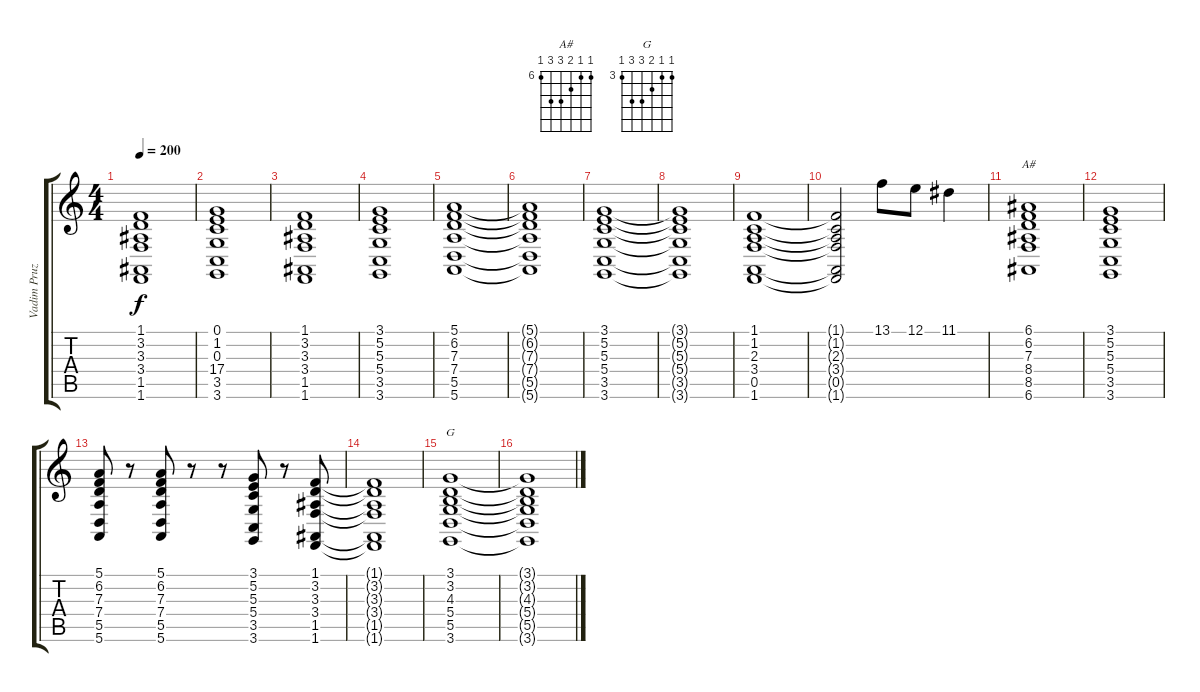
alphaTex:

\track ("Vadim Pruzhanov | Keyboard 2" "Vadim Pruz") {instrument stringensemble1}
\staff {score tabs}
\tuning (E4 B3 G3 D3 A2 E2) {hide}
\chord ("A#" 6 6 7 8 8 6) {firstfret 6}
\chord ("G" 3 3 4 5 5 3) {firstfret 3}
\ts (4 4)
\tempo 200
\clef g2
\ks c
(1.1 3.2 3.3 3.4 1.5 1.6).1{dy f} |
(0.1 1.2 0.3 17.4 3.5 3.6).1 |
(1.1 3.2 3.3 3.4 1.5 1.6).1 |
(3.1 5.2 5.3 5.4 3.5 3.6).1 |
(5.1 6.2 7.3 7.4 5.5 5.6).1 |
(5.1{t} 6.2{t} 7.3{t} 7.4{t} 5.5{t} 5.6{t}).1 |
(3.1 5.2 5.3 5.4 3.5 3.6).1 |
(3.1{t} 5.2{t} 5.3{t} 5.4{t} 3.5{t} 3.6{t}).1 |
(1.1 1.2 2.3 3.4 0.5 1.6).1 |
(1.1{t} 1.2{t} 2.3{t} 3.4{t} 0.5{t} 1.6{t}).2 13.1.8 12.1.8 11.1.4 |
(6.1 6.2 7.3 8.4 8.5 6.6).1{ch "A#"} |
(3.1 5.2 5.3 5.4 3.5 3.6).1 |
(5.1 6.2 7.3 7.4 5.5 5.6).8 r.8 (5.1 6.2 7.3 7.4 5.5 5.6).8 r.8 r.8 (3.1 5.2 5.3 5.4 3.5 3.6).8 r.8 (1.1 3.2 3.3 3.4 1.5 1.6).8 |
(1.1{t} 3.2{t} 3.3{t} 3.4{t} 1.5{t} 1.6{t}).1 |
(3.1 3.2 4.3 5.4 5.5 3.6).1{ch "G"} |
(3.1{t} 3.2{t} 4.3{t} 5.4{t} 5.5{t} 3.6{t}).1
